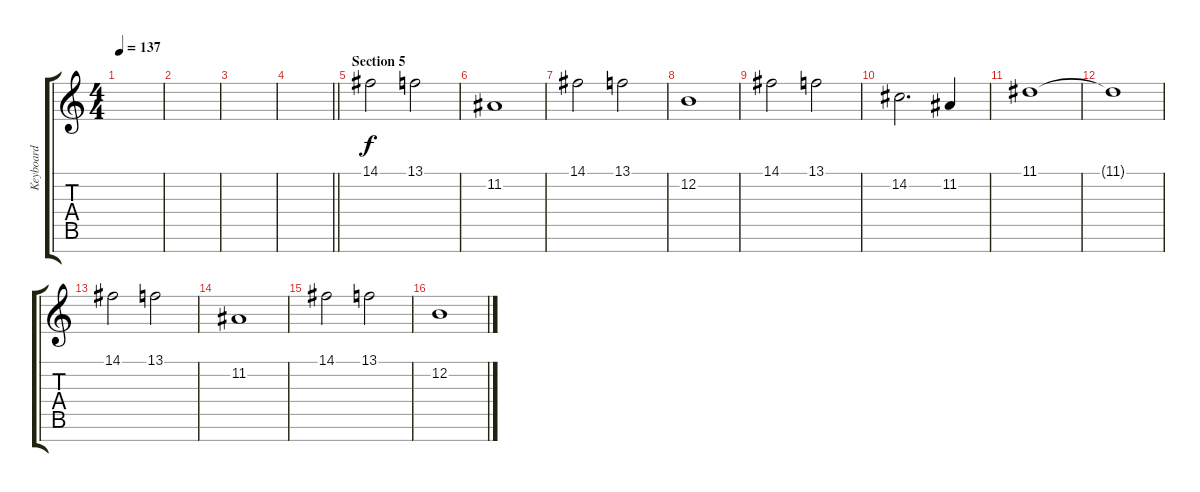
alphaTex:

\track ("Keyboard" "Keyboard") {instrument lead2sawtooth}
\staff {score tabs}
\tuning (E4 B3 G3 D3 A2 E2 B1) {hide}
\ts (4 4)
\tempo 137
\clef g2
\ks c
|
|
|
\barLineRight lightlight
|
\section ("" "Section 5")
14.1.2{instrument pad8sweep} 13.1.2 |
11.2.1 |
14.1.2 13.1.2 |
12.2.1 |
14.1.2 13.1.2 |
14.2.2{d} 11.2.4 |
11.1.1 |
11.1{t}.1 |
14.1.2 13.1.2 |
11.2.1 |
14.1.2 13.1.2 |
12.2.1
